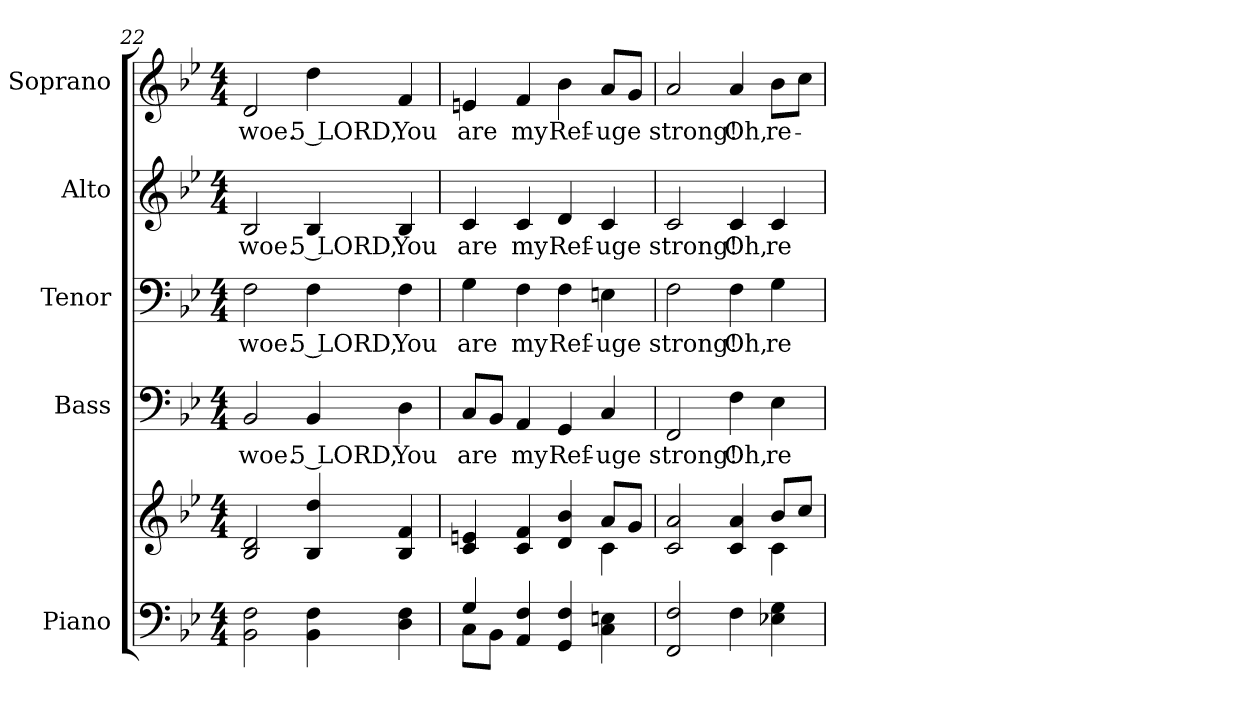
**kern	**kern	**kern	**text	**kern	**text	**kern	**text	**kern	**text
*part5	*part5	*part4	*part4	*part3	*part3	*part2	*part2	*part1	*part1
*staff6	*staff5	*staff4	*staff4	*staff3	*staff3	*staff2	*staff2	*staff1	*staff1
*I"Piano	*	*I"Bass	*	*I"Tenor	*	*I"Alto	*	*I"Soprano	*
*I'Pno.	*	*I'B.	*	*I'T.	*	*I'A.	*	*I'S.	*
!!LO:PB:g=z
*clefF4	*clefG2	*clefF4	*	*clefF4	*	*clefG2	*	*clefG2	*
*k[b-e-]	*k[b-e-]	*k[b-e-]	*	*k[b-e-]	*	*k[b-e-]	*	*k[b-e-]	*
*B-:	*B-:	*B-:	*	*B-:	*	*B-:	*	*B-:	*
*M4/4	*M4/4	*M4/4	*	*M4/4	*	*M4/4	*	*M4/4	*
=22	=22	=22	=22	=22	=22	=22	=22	=22	=22
!	!	!	!LO:LY:b:color=#000000	!	!	!	!	!	!
!	!	!	!	!	!LO:LY:b:color=#000000	!	!	!	!
!	!	!	!	!	!	!	!LO:LY:b:color=#000000	!	!
!	!	!	!	!	!	!	!	!	!LO:LY:b:color=#000000
2BB-i\ 2Fi	2B-i/ 2di	2BB-i/	woe.	2Fi\	woe.	2B-i/	woe.	2di/	woe.
!	!	!	!LO:LY:b:color=#000000	!	!	!	!	!	!
!	!	!	!	!	!LO:LY:b:color=#000000	!	!	!	!
!	!	!	!	!	!	!	!LO:LY:b:color=#000000	!	!
!	!	!	!	!	!	!	!	!	!LO:LY:b:color=#000000
4BB-i\ 4Fi	4B-i/ 4ddi	4BB-i/	5 LORD,	4Fi\	5 LORD,	4B-i/	5 LORD,	4ddi\	5 LORD,
!	!	!	!LO:LY:b:color=#000000	!	!	!	!	!	!
!	!	!	!	!	!LO:LY:b:color=#000000	!	!	!	!
!	!	!	!	!	!	!	!LO:LY:b:color=#000000	!	!
!	!	!	!	!	!	!	!	!	!LO:LY:b:color=#000000
4Di\ 4Fi	4B-i/ 4fi	4Di\	You	4Fi\	You	4B-i/	You	4fi/	You
=23	=23	=23	=23	=23	=23	=23	=23	=23	=23
*^	*^	*	*	*	*	*	*	*	*
!	!	!	!	!	!LO:LY:b:color=#000000	!	!	!	!	!	!
!	!	!	!	!	!	!	!LO:LY:b:color=#000000	!	!	!	!
!	!	!	!	!	!	!	!	!	!LO:LY:b:color=#000000	!	!
!	!	!	!	!	!	!	!	!	!	!	!LO:LY:b:color=#000000
4Gi/	8Ci\L	4ci/ 4eni	2ryy	8Ci/L	are	4Gi\	are	4ci/	are	4eni/	are
.	8BB-i\J	.	.	8BB-i/J	.	.	.	.	.	.	.
!	!	!	!	!	!LO:LY:b:color=#000000	!	!	!	!	!	!
!	!	!	!	!	!	!	!LO:LY:b:color=#000000	!	!	!	!
!	!	!	!	!	!	!	!	!	!LO:LY:b:color=#000000	!	!
!	!	!	!	!	!	!	!	!	!	!	!LO:LY:b:color=#000000
4AAi/ 4Fi	4ryy	4ci/ 4fi	.	4AAi/	my	4Fi\	my	4ci/	my	4fi/	my
!	!	!	!	!	!LO:LY:b:color=#000000	!	!	!	!	!	!
!	!	!	!	!	!	!	!LO:LY:b:color=#000000	!	!	!	!
!	!	!	!	!	!	!	!	!	!LO:LY:b:color=#000000	!	!
!	!	!	!	!	!	!	!	!	!	!	!LO:LY:b:color=#000000
4GGi/ 4Fi	2ryy	4di/ 4b-i	4ryy	4GGi/	Ref-	4Fi\	Ref-	4di/	Ref-	4b-i\	Ref-
!	!	!	!	!	!LO:LY:b:color=#000000	!	!	!	!	!	!
!	!	!	!	!	!	!	!LO:LY:b:color=#000000	!	!	!	!
!	!	!	!	!	!	!	!	!	!LO:LY:b:color=#000000	!	!
!	!	!	!	!	!	!	!	!	!	!	!LO:LY:b:color=#000000
4Ci\ 4Eni	.	8ai/L	4ci\	4Ci/	-uge	4Eni\	-uge	4ci/	-uge	8ai/L	-uge
.	.	8gi/J	.	.	.	.	.	.	.	8gi/J	.
*v	*v	*	*	*	*	*	*	*	*	*	*
=24	=24	=24	=24	=24	=24	=24	=24	=24	=24	=24
!	!	!	!	!LO:LY:b:color=#000000	!	!	!	!	!	!
!	!	!	!	!	!	!LO:LY:b:color=#000000	!	!	!	!
!	!	!	!	!	!	!	!	!LO:LY:b:color=#000000	!	!
!	!	!	!	!	!	!	!	!	!	!LO:LY:b:color=#000000
2FFi/ 2Fi	2ci/ 2ai	2ryy	2FFi/	strong!	2Fi\	strong!	2ci/	strong!	2ai/	strong!
!	!	!	!	!LO:LY:b:color=#000000	!	!	!	!	!	!
!	!	!	!	!	!	!LO:LY:b:color=#000000	!	!	!	!
!	!	!	!	!	!	!	!	!LO:LY:b:color=#000000	!	!
!	!	!	!	!	!	!	!	!	!	!LO:LY:b:color=#000000
4Fi\	4ci/ 4ai	4ryy	4Fi\	Oh,	4Fi\	Oh,	4ci/	Oh,	4ai/	Oh,
!	!	!	!	!LO:LY:b:color=#000000	!	!	!	!	!	!
!	!	!	!	!	!	!LO:LY:b:color=#000000	!	!	!	!
!	!	!	!	!	!	!	!	!LO:LY:b:color=#000000	!	!
!	!	!	!	!	!	!	!	!	!	!LO:LY:b:color=#000000
4E-Xi\ 4Gi	8b-i/L	4ci\	4E-i\	re-	4Gi\	re-	4ci/	re-	8b-i\L	re-
.	8cci/J	.	.	.	.	.	.	.	8cci\J	.
*	*v	*v	*	*	*	*	*	*	*	*
=	=	=	=	=	=	=	=	=	=
*-	*-	*-	*-	*-	*-	*-	*-	*-	*-
